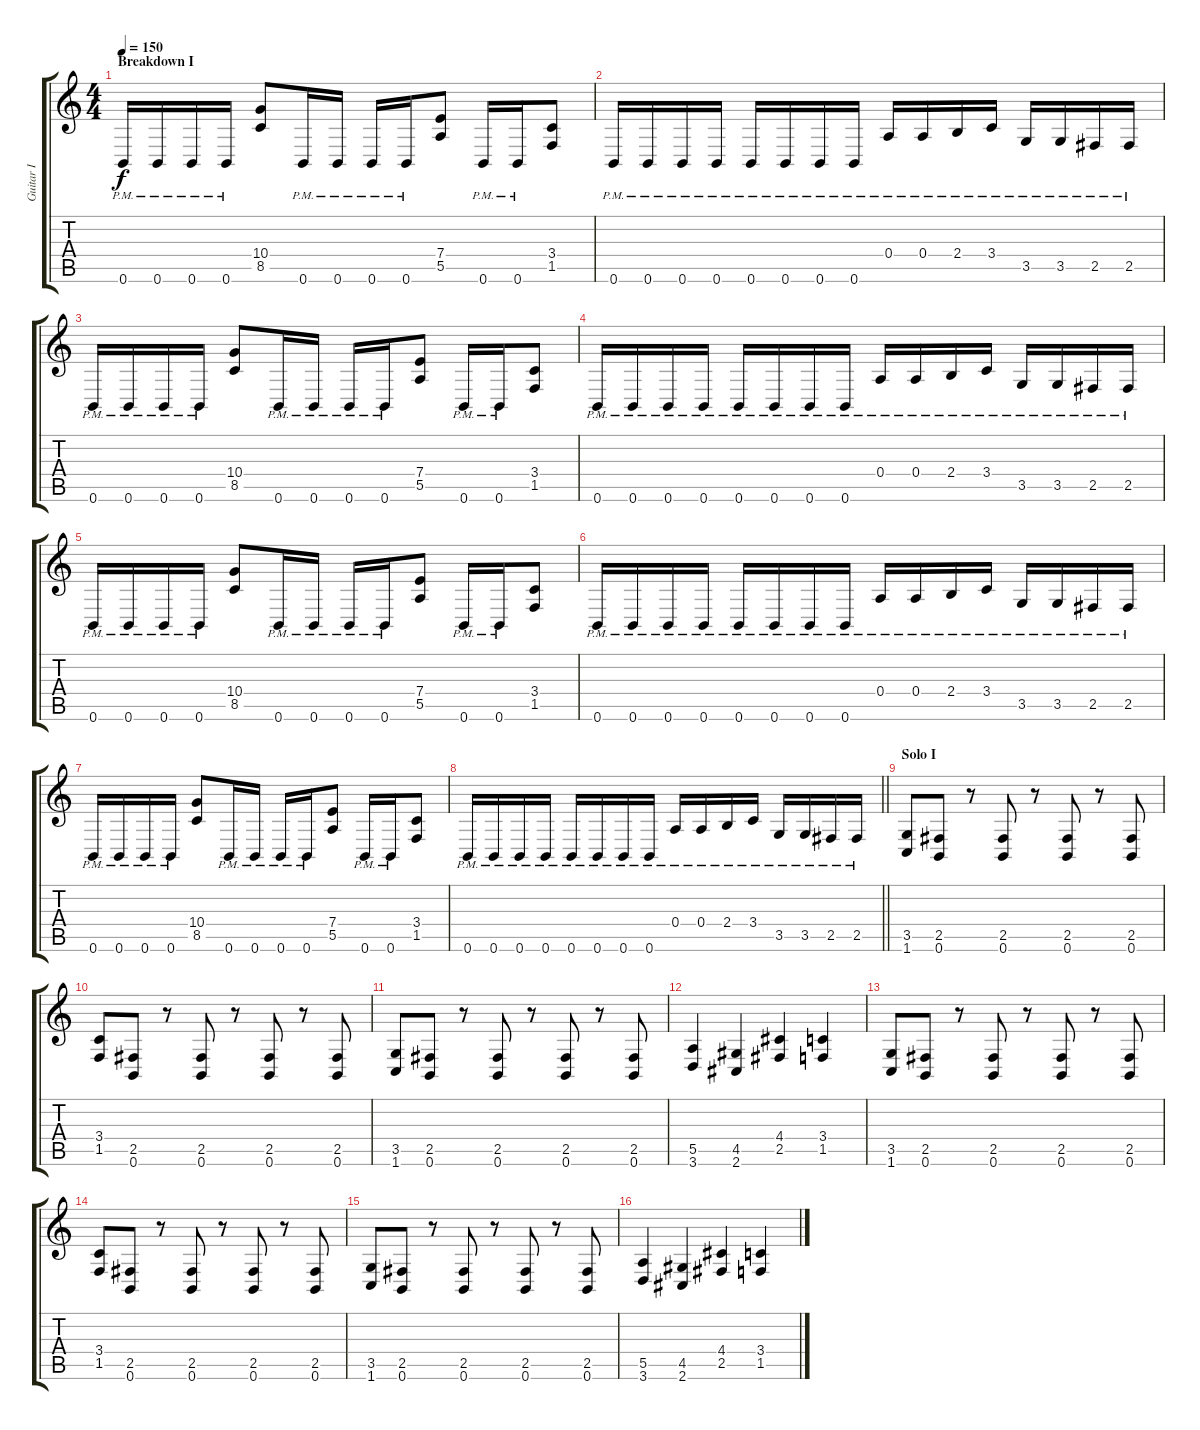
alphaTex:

\track ("Guitar I" "Guitar I") {instrument distortionguitar}
\staff {score tabs}
\tuning (B3 Gb3 D3 A2 E2 B1) {hide}
\ts (4 4)
\section ("" "Breakdown I")
\tempo 150
\clef g2
\ks c
0.6{pm}.16{dy f} 0.6{pm}.16 0.6{pm}.16 0.6{pm}.16 (10.4 8.5).8 0.6{pm}.16 0.6{pm}.16 0.6{pm}.16 0.6{pm}.16 (7.4 5.5).8 0.6{pm}.16 0.6{pm}.16 (3.4 1.5).8 |
0.6{pm}.16 0.6{pm}.16 0.6{pm}.16 0.6{pm}.16 0.6{pm}.16 0.6{pm}.16 0.6{pm}.16 0.6{pm}.16 0.4{pm}.16 0.4{pm}.16 2.4{pm}.16 3.4{pm}.16 3.5{pm}.16 3.5{pm}.16 2.5{pm}.16 2.5{pm}.16 |
0.6{pm}.16 0.6{pm}.16 0.6{pm}.16 0.6{pm}.16 (10.4 8.5).8 0.6{pm}.16 0.6{pm}.16 0.6{pm}.16 0.6{pm}.16 (7.4 5.5).8 0.6{pm}.16 0.6{pm}.16 (3.4 1.5).8 |
0.6{pm}.16 0.6{pm}.16 0.6{pm}.16 0.6{pm}.16 0.6{pm}.16 0.6{pm}.16 0.6{pm}.16 0.6{pm}.16 0.4{pm}.16 0.4{pm}.16 2.4{pm}.16 3.4{pm}.16 3.5{pm}.16 3.5{pm}.16 2.5{pm}.16 2.5{pm}.16 |
0.6{pm}.16 0.6{pm}.16 0.6{pm}.16 0.6{pm}.16 (10.4 8.5).8 0.6{pm}.16 0.6{pm}.16 0.6{pm}.16 0.6{pm}.16 (7.4 5.5).8 0.6{pm}.16 0.6{pm}.16 (3.4 1.5).8 |
0.6{pm}.16 0.6{pm}.16 0.6{pm}.16 0.6{pm}.16 0.6{pm}.16 0.6{pm}.16 0.6{pm}.16 0.6{pm}.16 0.4{pm}.16 0.4{pm}.16 2.4{pm}.16 3.4{pm}.16 3.5{pm}.16 3.5{pm}.16 2.5{pm}.16 2.5{pm}.16 |
0.6{pm}.16 0.6{pm}.16 0.6{pm}.16 0.6{pm}.16 (10.4 8.5).8 0.6{pm}.16 0.6{pm}.16 0.6{pm}.16 0.6{pm}.16 (7.4 5.5).8 0.6{pm}.16 0.6{pm}.16 (3.4 1.5).8 |
\barLineRight lightlight
0.6{pm}.16 0.6{pm}.16 0.6{pm}.16 0.6{pm}.16 0.6{pm}.16 0.6{pm}.16 0.6{pm}.16 0.6{pm}.16 0.4{pm}.16 0.4{pm}.16 2.4{pm}.16 3.4{pm}.16 3.5{pm}.16 3.5{pm}.16 2.5{pm}.16 2.5{pm}.16 |
\section ("" "Solo I")
(3.5 1.6).8 (2.5 0.6).8 r.8 (2.5 0.6).8 r.8 (2.5 0.6).8 r.8 (2.5 0.6).8 |
(3.4 1.5).8 (2.5 0.6).8 r.8 (2.5 0.6).8 r.8 (2.5 0.6).8 r.8 (2.5 0.6).8 |
(3.5 1.6).8 (2.5 0.6).8 r.8 (2.5 0.6).8 r.8 (2.5 0.6).8 r.8 (2.5 0.6).8 |
(5.5 3.6).4 (4.5 2.6).4 (4.4 2.5).4 (3.4 1.5).4 |
(3.5 1.6).8 (2.5 0.6).8 r.8 (2.5 0.6).8 r.8 (2.5 0.6).8 r.8 (2.5 0.6).8 |
(3.4 1.5).8 (2.5 0.6).8 r.8 (2.5 0.6).8 r.8 (2.5 0.6).8 r.8 (2.5 0.6).8 |
(3.5 1.6).8 (2.5 0.6).8 r.8 (2.5 0.6).8 r.8 (2.5 0.6).8 r.8 (2.5 0.6).8 |
(5.5 3.6).4 (4.5 2.6).4 (4.4 2.5).4 (3.4 1.5).4
